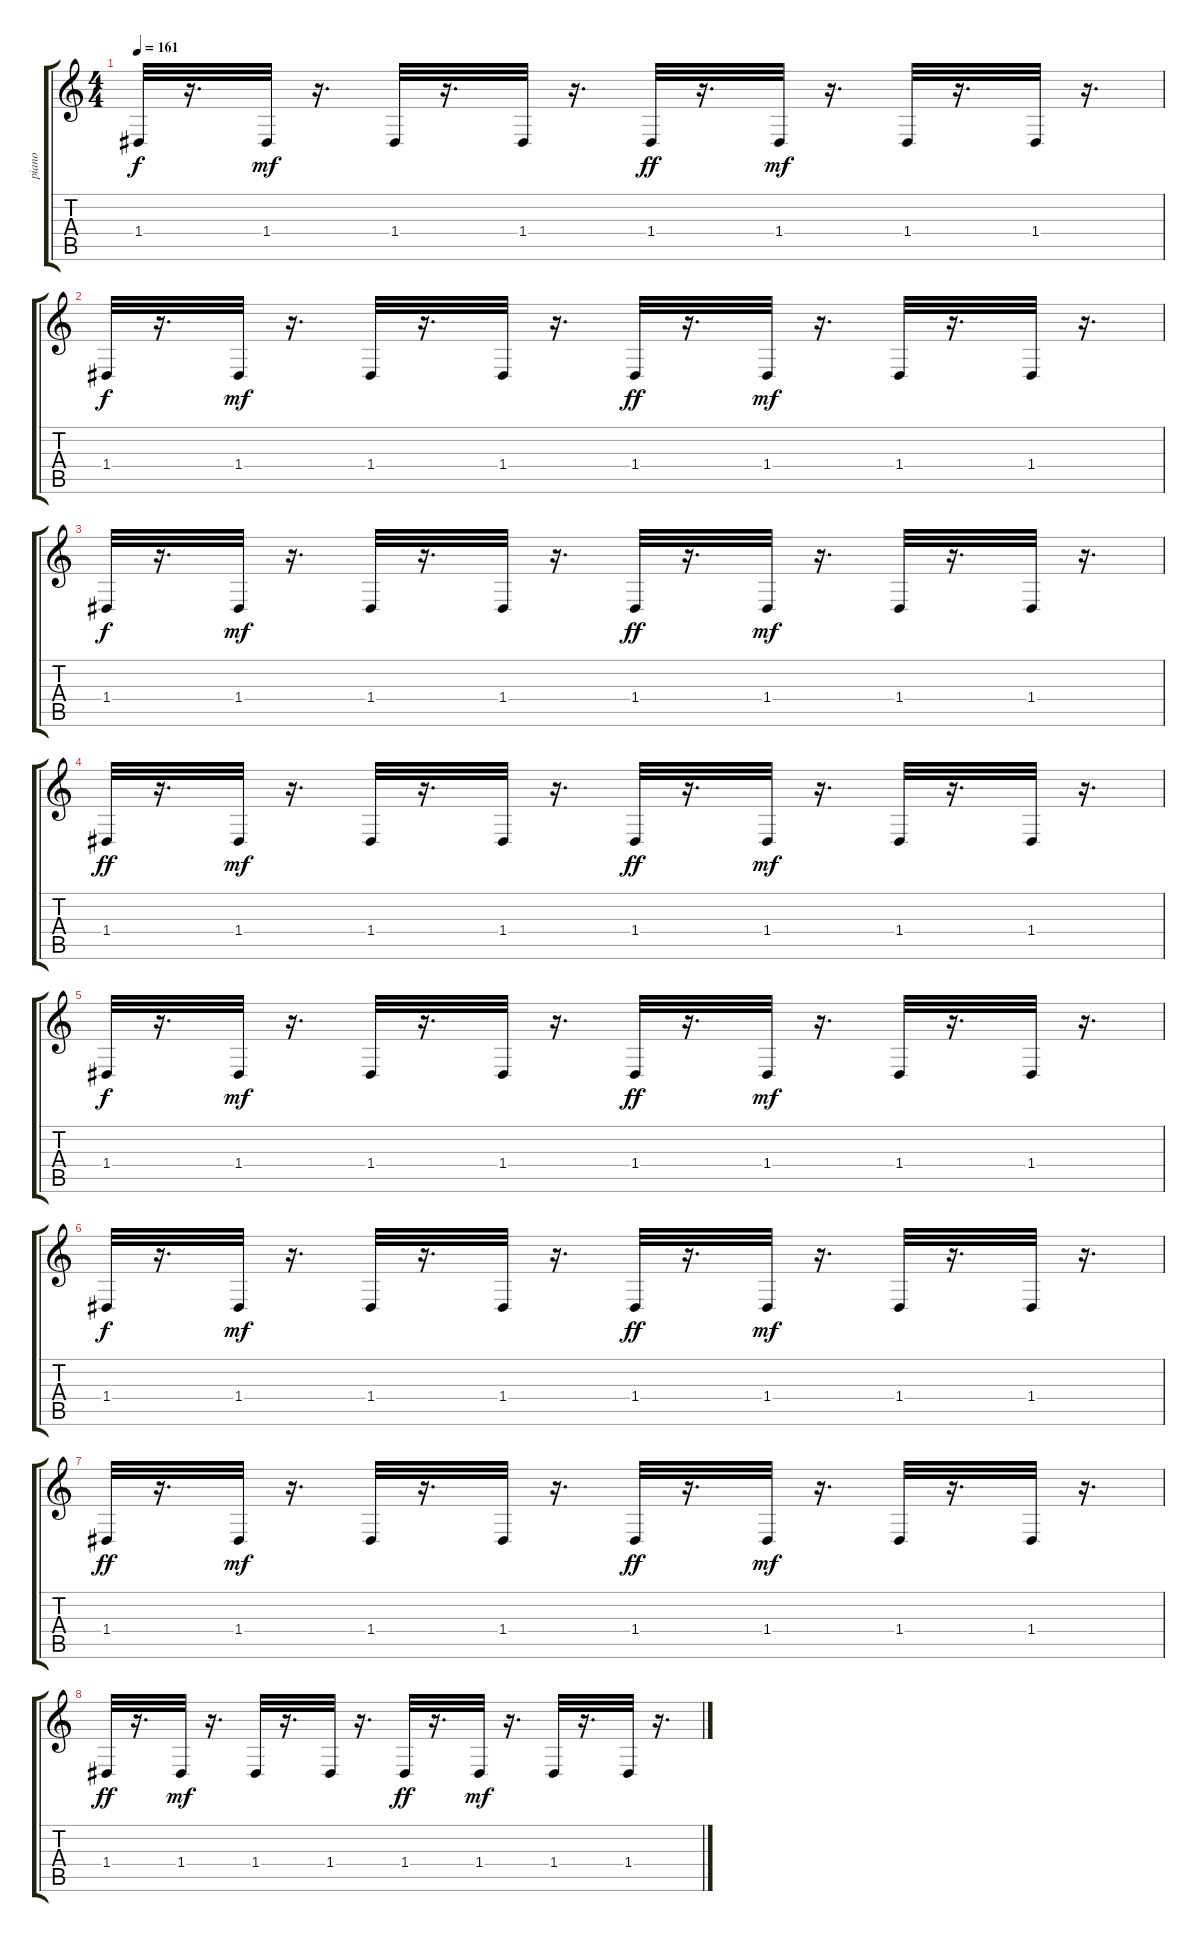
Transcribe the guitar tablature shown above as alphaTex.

\track ("piano" "piano") {instrument acousticgrandpiano}
\staff {score tabs}
\tuning (E4 B3 G3 D3 A2 E2) {hide}
\ts (4 4)
\tempo 161
\clef g2
\ks c
1.4.32{dy f} r.16{d} 1.4.32{dy mf} r.16{d} 1.4.32 r.16{d} 1.4.32 r.16{d} 1.4.32{dy ff} r.16{d} 1.4.32{dy mf} r.16{d} 1.4.32 r.16{d} 1.4.32 r.16{d} |
1.4.32{dy f} r.16{d} 1.4.32{dy mf} r.16{d} 1.4.32 r.16{d} 1.4.32 r.16{d} 1.4.32{dy ff} r.16{d} 1.4.32{dy mf} r.16{d} 1.4.32 r.16{d} 1.4.32 r.16{d} |
1.4.32{dy f} r.16{d} 1.4.32{dy mf} r.16{d} 1.4.32 r.16{d} 1.4.32 r.16{d} 1.4.32{dy ff} r.16{d} 1.4.32{dy mf} r.16{d} 1.4.32 r.16{d} 1.4.32 r.16{d} |
1.4.32{dy ff} r.16{d} 1.4.32{dy mf} r.16{d} 1.4.32 r.16{d} 1.4.32 r.16{d} 1.4.32{dy ff} r.16{d} 1.4.32{dy mf} r.16{d} 1.4.32 r.16{d} 1.4.32 r.16{d} |
1.4.32{dy f} r.16{d} 1.4.32{dy mf} r.16{d} 1.4.32 r.16{d} 1.4.32 r.16{d} 1.4.32{dy ff} r.16{d} 1.4.32{dy mf} r.16{d} 1.4.32 r.16{d} 1.4.32 r.16{d} |
1.4.32{dy f} r.16{d} 1.4.32{dy mf} r.16{d} 1.4.32 r.16{d} 1.4.32 r.16{d} 1.4.32{dy ff} r.16{d} 1.4.32{dy mf} r.16{d} 1.4.32 r.16{d} 1.4.32 r.16{d} |
1.4.32{dy ff} r.16{d} 1.4.32{dy mf} r.16{d} 1.4.32 r.16{d} 1.4.32 r.16{d} 1.4.32{dy ff} r.16{d} 1.4.32{dy mf} r.16{d} 1.4.32 r.16{d} 1.4.32 r.16{d} |
1.4.32{dy ff} r.16{d} 1.4.32{dy mf} r.16{d} 1.4.32 r.16{d} 1.4.32 r.16{d} 1.4.32{dy ff} r.16{d} 1.4.32{dy mf} r.16{d} 1.4.32 r.16{d} 1.4.32 r.16{d}
